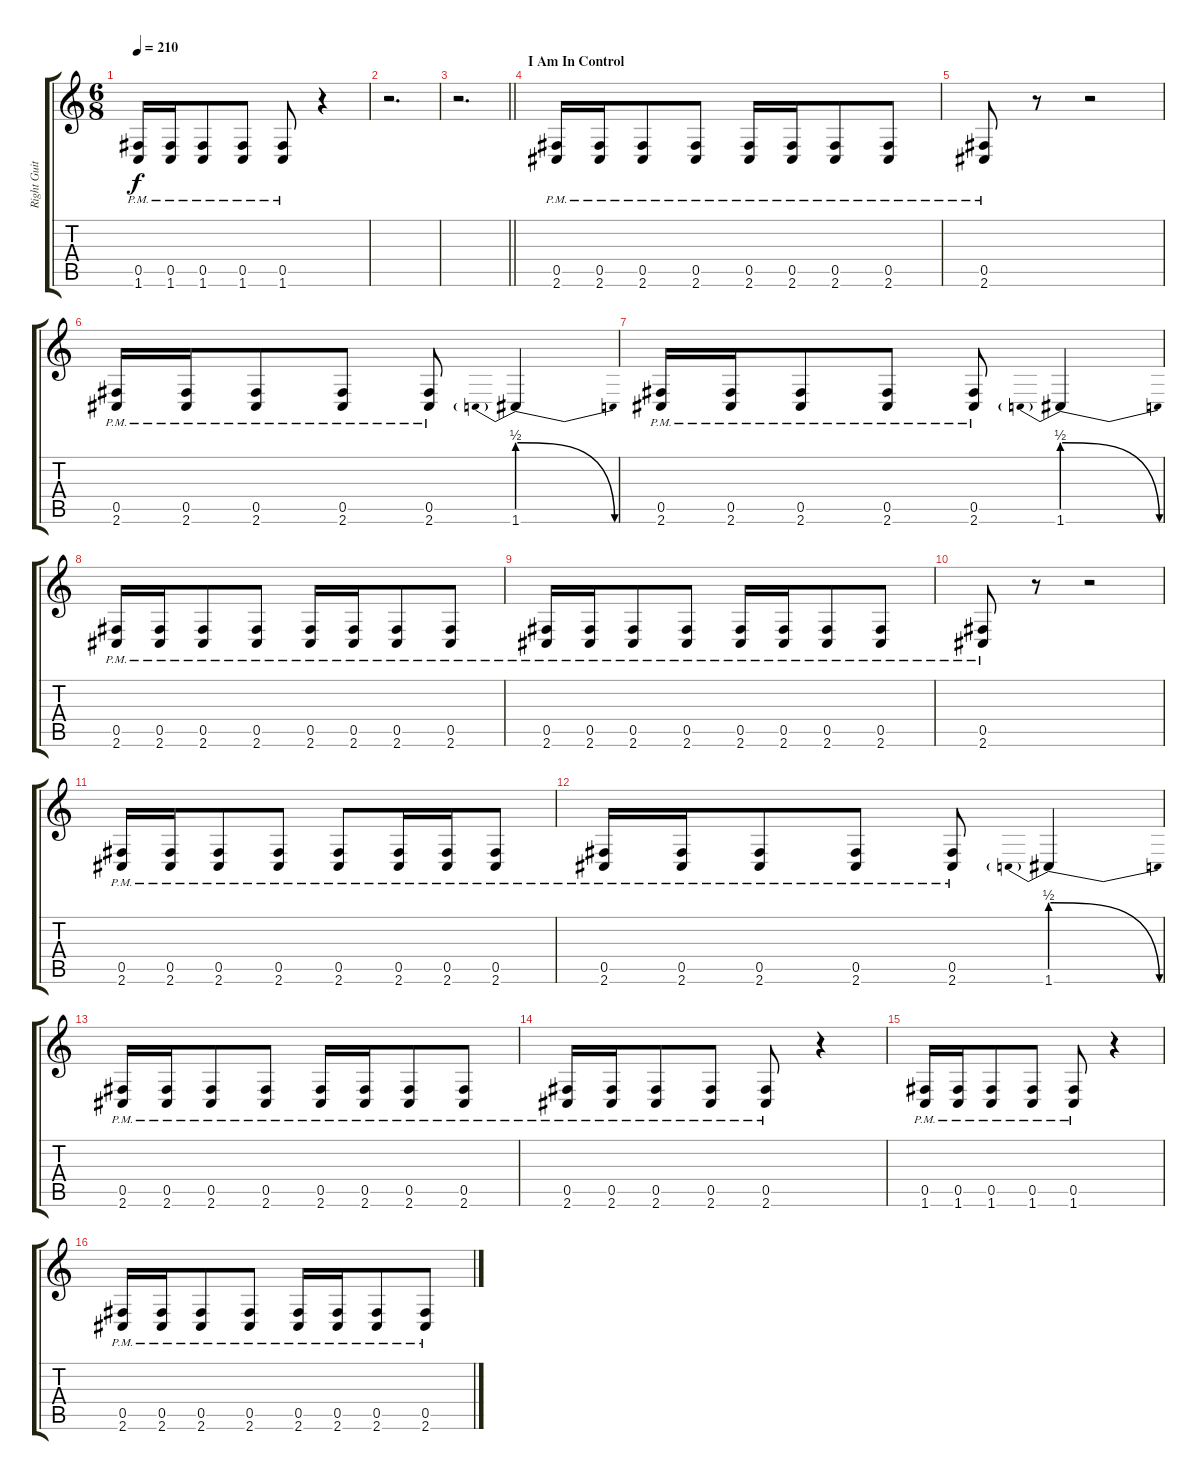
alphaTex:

\track ("Right Guitar" "Right Guit") {instrument distortionguitar}
\staff {score tabs}
\tuning (Db4 Ab3 E3 B2 Gb2 B1) {hide}
\ts (6 8)
\tempo 210
\clef g2
\ks c
(0.5{pm} 1.6{pm}).16{dy f} (0.5{pm} 1.6{pm}).16 (0.5{pm} 1.6{pm}).8 (0.5{pm} 1.6{pm}).8 (0.5{pm} 1.6{pm}).8 r.4 |
r.2{d} |
\barLineRight lightlight
r.2{d} |
\section ("" "I Am In Control")
(0.5{pm} 2.6{pm}).16 (0.5{pm} 2.6{pm}).16 (0.5{pm} 2.6{pm}).8 (0.5{pm} 2.6{pm}).8 (0.5{pm} 2.6{pm}).16 (0.5{pm} 2.6{pm}).16 (0.5{pm} 2.6{pm}).8 (0.5{pm} 2.6{pm}).8 |
(0.5{pm} 2.6{pm}).8 r.8 r.2 |
(0.5{pm} 2.6{pm}).16 (0.5{pm} 2.6{pm}).16 (0.5{pm} 2.6{pm}).8 (0.5{pm} 2.6{pm}).8 (0.5{pm} 2.6{pm}).8 1.6{be (prebendrelease 0 2 60 0)}.4 |
(0.5{pm} 2.6{pm}).16 (0.5{pm} 2.6{pm}).16 (0.5{pm} 2.6{pm}).8 (0.5{pm} 2.6{pm}).8 (0.5{pm} 2.6{pm}).8 1.6{be (prebendrelease 0 2 60 0)}.4 |
(0.5{pm} 2.6{pm}).16 (0.5{pm} 2.6{pm}).16 (0.5{pm} 2.6{pm}).8 (0.5{pm} 2.6{pm}).8 (0.5{pm} 2.6{pm}).16 (0.5{pm} 2.6{pm}).16 (0.5{pm} 2.6{pm}).8 (0.5{pm} 2.6{pm}).8 |
(0.5{pm} 2.6{pm}).16 (0.5{pm} 2.6{pm}).16 (0.5{pm} 2.6{pm}).8 (0.5{pm} 2.6{pm}).8 (0.5{pm} 2.6{pm}).16 (0.5{pm} 2.6{pm}).16 (0.5{pm} 2.6{pm}).8 (0.5{pm} 2.6{pm}).8 |
(0.5{pm} 2.6{pm}).8 r.8 r.2 |
(0.5{pm} 2.6{pm}).16 (0.5{pm} 2.6{pm}).16 (0.5{pm} 2.6{pm}).8 (0.5{pm} 2.6{pm}).8 (0.5{pm} 2.6{pm}).8 (0.5{pm} 2.6{pm}).16 (0.5{pm} 2.6{pm}).16 (0.5{pm} 2.6{pm}).8 |
(0.5{pm} 2.6{pm}).16 (0.5{pm} 2.6{pm}).16 (0.5{pm} 2.6{pm}).8 (0.5{pm} 2.6{pm}).8 (0.5{pm} 2.6{pm}).8 1.6{be (prebendrelease 0 2 60 0)}.4 |
(0.5{pm} 2.6{pm}).16 (0.5{pm} 2.6{pm}).16 (0.5{pm} 2.6{pm}).8 (0.5{pm} 2.6{pm}).8 (0.5{pm} 2.6{pm}).16 (0.5{pm} 2.6{pm}).16 (0.5{pm} 2.6{pm}).8 (0.5{pm} 2.6{pm}).8 |
(0.5{pm} 2.6{pm}).16 (0.5{pm} 2.6{pm}).16 (0.5{pm} 2.6{pm}).8 (0.5{pm} 2.6{pm}).8 (0.5{pm} 2.6{pm}).8 r.4 |
(0.5{pm} 1.6{pm}).16 (0.5{pm} 1.6{pm}).16 (0.5{pm} 1.6{pm}).8 (0.5{pm} 1.6{pm}).8 (0.5{pm} 1.6{pm}).8 r.4 |
(0.5{pm} 2.6{pm}).16 (0.5{pm} 2.6{pm}).16 (0.5{pm} 2.6{pm}).8 (0.5{pm} 2.6{pm}).8 (0.5{pm} 2.6{pm}).16 (0.5{pm} 2.6{pm}).16 (0.5{pm} 2.6{pm}).8 (0.5{pm} 2.6{pm}).8
